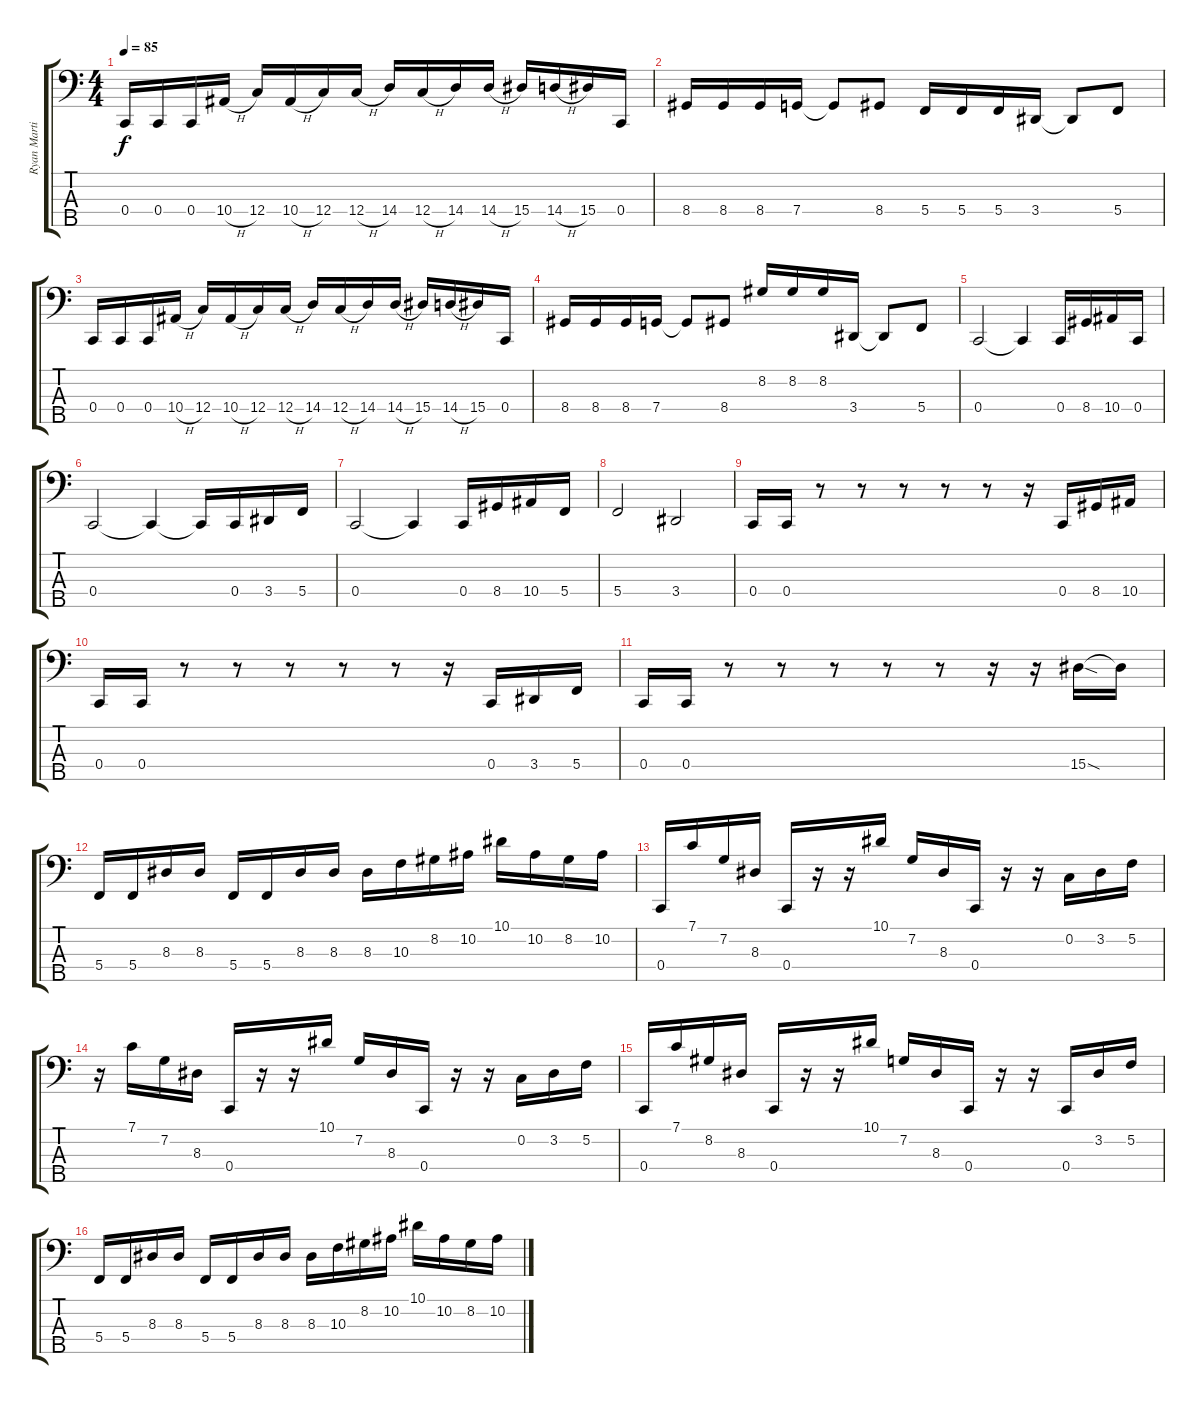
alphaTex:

\track ("Ryan Martinie" "Ryan Marti") {instrument electricbassfinger}
\staff {score tabs}
\tuning (F2 C2 G1 C1 G0) {hide}
\ts (4 4)
\tempo 85
\clef f4
\ks c
0.4.16{dy f} 0.4.16 0.4.16 10.4{h}.16 12.4.16 10.4{h}.16 12.4.16 12.4{h}.16 14.4.16 12.4{h}.16 14.4.16 14.4{h}.16 15.4.16 14.4{h}.16 15.4.16 0.4.16 |
8.4.16 8.4.16 8.4.16 7.4.16 7.4{t}.8 8.4.8 5.4.16 5.4.16 5.4.16 3.4.16 3.4{t}.8 5.4.8 |
0.4.16 0.4.16 0.4.16 10.4{h}.16 12.4.16 10.4{h}.16 12.4.16 12.4{h}.16 14.4.16 12.4{h}.16 14.4.16 14.4{h}.16 15.4.16 14.4{h}.16 15.4.16 0.4.16 |
8.4.16 8.4.16 8.4.16 7.4.16 7.4{t}.8 8.4.8 8.2.16 8.2.16 8.2.16 3.4.16 3.4{t}.8 5.4.8 |
0.4.2 0.4{t}.4 0.4.16 8.4.16 10.4.16 0.4.16 |
0.4.2 0.4{t}.4 0.4{t}.16 0.4.16 3.4.16 5.4.16 |
0.4.2 0.4{t}.4 0.4.16 8.4.16 10.4.16 5.4.16 |
5.4.2 3.4.2 |
0.4.16{volume 16} 0.4.16 r.8 r.8 r.8 r.8 r.8 r.16 0.4.16 8.4.16 10.4.16 |
0.4.16 0.4.16 r.8 r.8 r.8 r.8 r.8 r.16 0.4.16 3.4.16 5.4.16 |
0.4.16 0.4.16 r.8 r.8 r.8 r.8 r.8 r.16 r.16 15.4{sod}.16 15.4{t}.16 |
5.4.16 5.4.16 8.3.16 8.3.16 5.4.16 5.4.16 8.3.16 8.3.16 8.3.16 10.3.16 8.2.16 10.2.16 10.1.16 10.2.16 8.2.16 10.2.16 |
0.4.16 7.1.16 7.2.16 8.3.16 0.4.16 r.16 r.16 10.1.16 7.2.16 8.3.16 0.4.16 r.16 r.16 0.2.16 3.2.16 5.2.16 |
r.16 7.1.16 7.2.16 8.3.16 0.4.16 r.16 r.16 10.1.16 7.2.16 8.3.16 0.4.16 r.16 r.16 0.2.16 3.2.16 5.2.16 |
0.4.16 7.1.16 8.2.16 8.3.16 0.4.16 r.16 r.16 10.1.16 7.2.16 8.3.16 0.4.16 r.16 r.16 0.4.16 3.2.16 5.2.16 |
5.4.16 5.4.16 8.3.16 8.3.16 5.4.16 5.4.16 8.3.16 8.3.16 8.3.16 10.3.16 8.2.16 10.2.16 10.1.16 10.2.16 8.2.16 10.2.16
